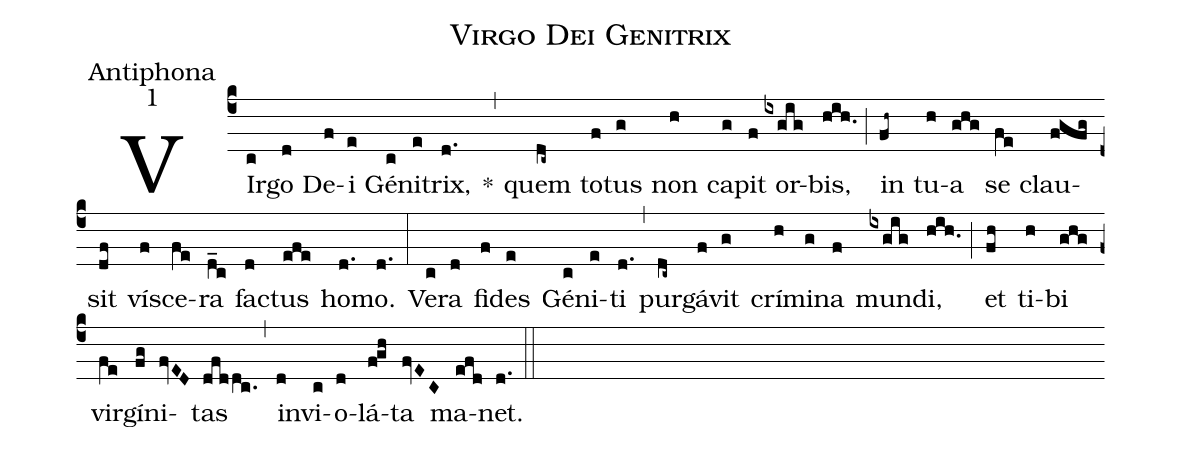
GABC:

name:Virgo Dei Genitrix;
office-part:Antiphona;
mode:1;
%%
(c4) VIr(c)go(d) De(f)i(e) Gé(c)ni(e)trix,(d.) *(,) quem(dc~) to(f)tus(g) non(h) ca(g)pit(f) or(ixgig)bis,(hih.) (;) in(fh~) tu(h)a(ghg) se(fe) clau(fgfg)sit(df) ví(f)sce(fe)ra(d_c) fa(d)ctus(efe) ho(d.)mo.(d.) (:) Ve(c)ra(d) fi(f)des(e) Gé(c)ni(e)ti(d.) (,) pur(dc~)gá(f)vit(g) crí(h)mi(g)na(f) mun(ixgig)di,(hih.) (;) et(fh) ti(h)bi(ghg) vir(fe)gí(fg)ni(fvED)tas(dfddc.) (,) in(d)vi(c)o(d)lá(fgh)ta(fvEC) ma(efd)net.(d.) (::)
